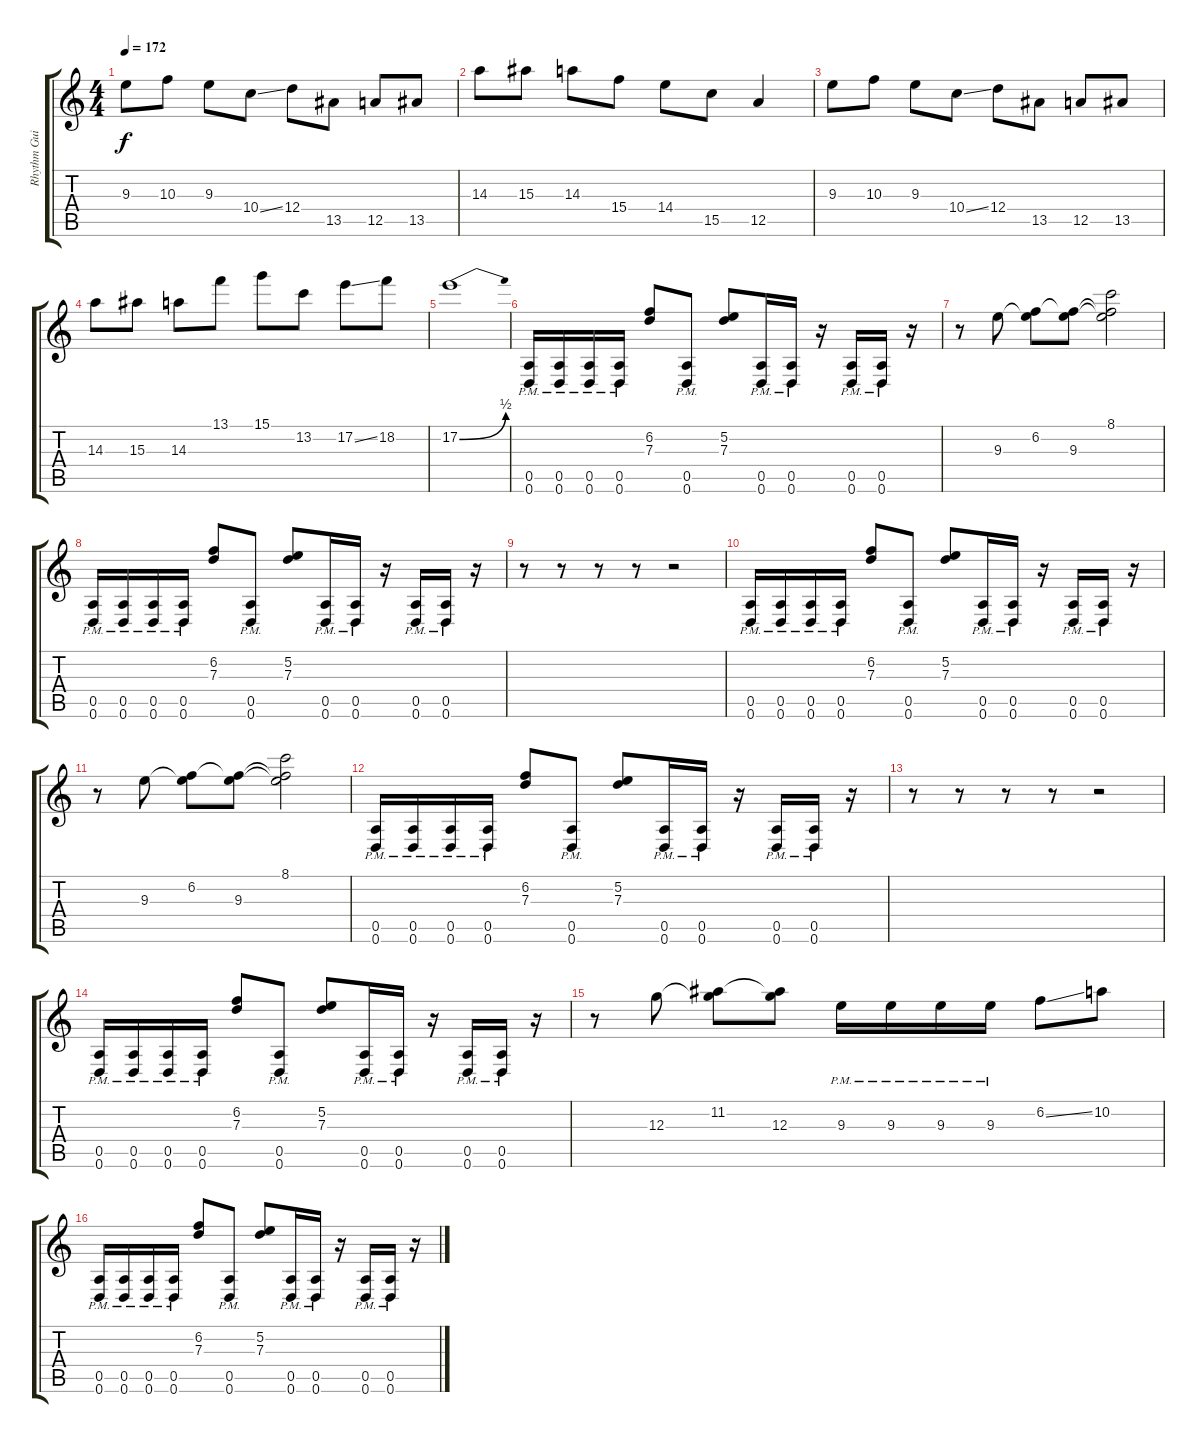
\track ("Rhythm Guitar 2" "Rhythm Gui") {instrument distortionguitar}
\staff {score tabs}
\tuning (E4 B3 G3 D3 A2 D2) {hide}
\ts (4 4)
\tempo 172
\clef g2
\ks c
9.3.8{dy f} 10.3.8 9.3.8 10.4{ss}.8 12.4.8 13.5.8 12.5.8 13.5.8 |
14.3.8 15.3.8 14.3.8 15.4.8 14.4.8 15.5.8 12.5.4 |
9.3.8 10.3.8 9.3.8 10.4{ss}.8 12.4.8 13.5.8 12.5.8 13.5.8 |
14.3.8 15.3.8 14.3.8 13.1.8 15.1.8 13.2.8 17.2{ss}.8 18.2.8 |
17.2{be (bend 0 0 60 2)}.1 |
(0.5{pm} 0.6{pm}).16 (0.5{pm} 0.6{pm}).16 (0.5{pm} 0.6{pm}).16 (0.5{pm} 0.6{pm}).16 (6.2 7.3).8 (0.5{pm} 0.6{pm}).8 (5.2 7.3).8 (0.5{pm} 0.6{pm}).16 (0.5{pm} 0.6{pm}).16 r.16 (0.5{pm} 0.6{pm}).16 (0.5{pm} 0.6{pm}).16 r.16 |
r.8 9.3.8 (6.2 9.3{t}).8 (6.2{t} 9.3).8 (8.1 6.2{t} 9.3{t}).2 |
(0.5{pm} 0.6{pm}).16 (0.5{pm} 0.6{pm}).16 (0.5{pm} 0.6{pm}).16 (0.5{pm} 0.6{pm}).16 (6.2 7.3).8 (0.5{pm} 0.6{pm}).8 (5.2 7.3).8 (0.5{pm} 0.6{pm}).16 (0.5{pm} 0.6{pm}).16 r.16 (0.5{pm} 0.6{pm}).16 (0.5{pm} 0.6{pm}).16 r.16 |
r.8 r.8 r.8 r.8 r.2 |
(0.5{pm} 0.6{pm}).16 (0.5{pm} 0.6{pm}).16 (0.5{pm} 0.6{pm}).16 (0.5{pm} 0.6{pm}).16 (6.2 7.3).8 (0.5{pm} 0.6{pm}).8 (5.2 7.3).8 (0.5{pm} 0.6{pm}).16 (0.5{pm} 0.6{pm}).16 r.16 (0.5{pm} 0.6{pm}).16 (0.5{pm} 0.6{pm}).16 r.16 |
r.8 9.3.8 (6.2 9.3{t}).8 (6.2{t} 9.3).8 (8.1 6.2{t} 9.3{t}).2 |
(0.5{pm} 0.6{pm}).16 (0.5{pm} 0.6{pm}).16 (0.5{pm} 0.6{pm}).16 (0.5{pm} 0.6{pm}).16 (6.2 7.3).8 (0.5{pm} 0.6{pm}).8 (5.2 7.3).8 (0.5{pm} 0.6{pm}).16 (0.5{pm} 0.6{pm}).16 r.16 (0.5{pm} 0.6{pm}).16 (0.5{pm} 0.6{pm}).16 r.16 |
r.8 r.8 r.8 r.8 r.2 |
(0.5{pm} 0.6{pm}).16 (0.5{pm} 0.6{pm}).16 (0.5{pm} 0.6{pm}).16 (0.5{pm} 0.6{pm}).16 (6.2 7.3).8 (0.5{pm} 0.6{pm}).8 (5.2 7.3).8 (0.5{pm} 0.6{pm}).16 (0.5{pm} 0.6{pm}).16 r.16 (0.5{pm} 0.6{pm}).16 (0.5{pm} 0.6{pm}).16 r.16 |
r.8 12.3.8 (11.2 12.3{t}).8 (11.2{t} 12.3).8 9.3{pm}.16 9.3{pm}.16 9.3{pm}.16 9.3{pm}.16 6.2{ss}.8 10.2.8 |
(0.5{pm} 0.6{pm}).16 (0.5{pm} 0.6{pm}).16 (0.5{pm} 0.6{pm}).16 (0.5{pm} 0.6{pm}).16 (6.2 7.3).8 (0.5{pm} 0.6{pm}).8 (5.2 7.3).8 (0.5{pm} 0.6{pm}).16 (0.5{pm} 0.6{pm}).16 r.16 (0.5{pm} 0.6{pm}).16 (0.5{pm} 0.6{pm}).16 r.16
